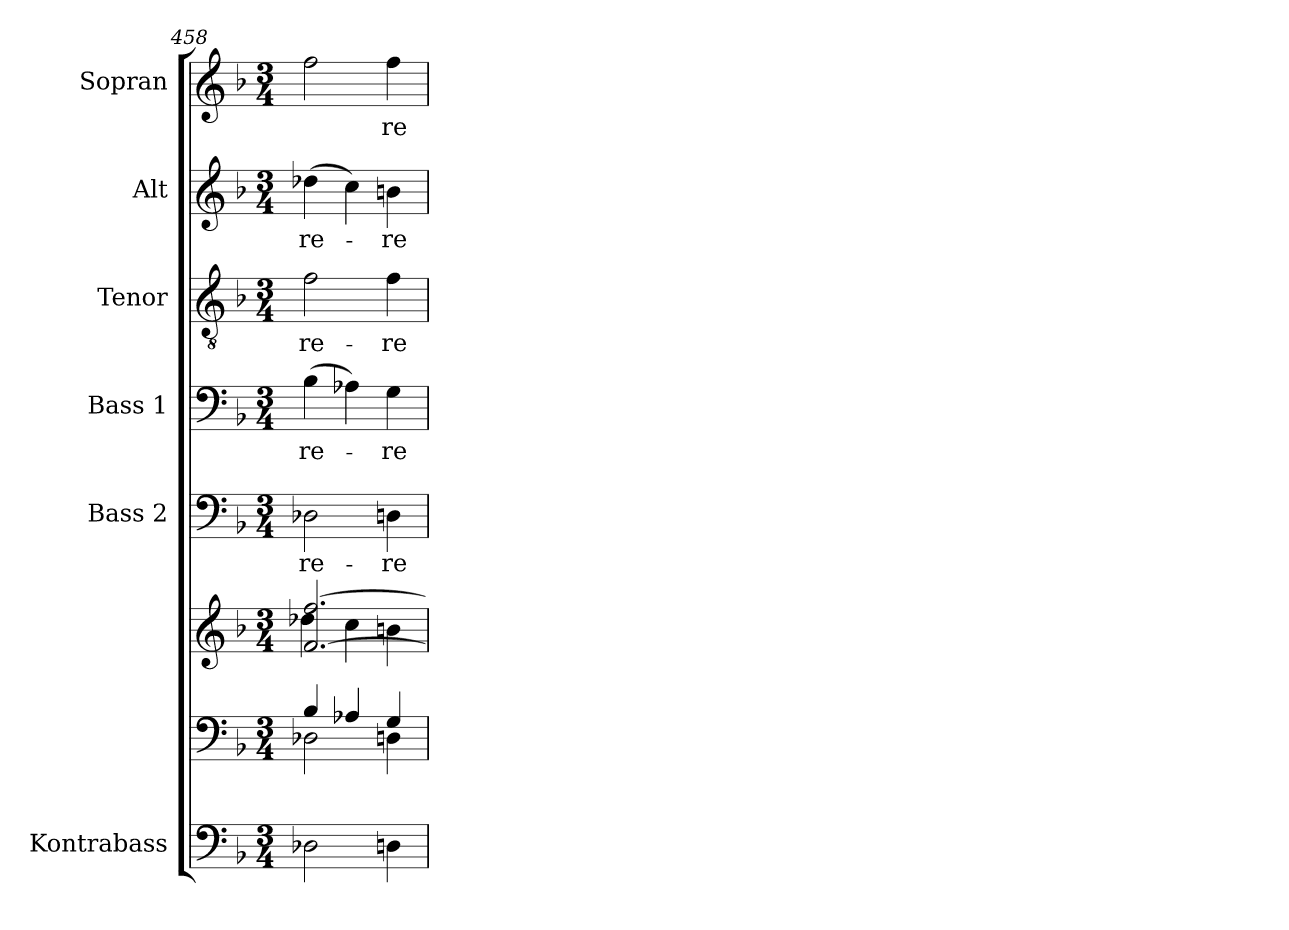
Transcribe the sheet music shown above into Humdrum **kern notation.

**kern	**kern	**kern	**kern	**text	**kern	**text	**kern	**text	**kern	**text	**kern	**text
*part7	*part6	*part6	*part5	*part5	*part4	*part4	*part3	*part3	*part2	*part2	*part1	*part1
*staff8	*staff7	*staff6	*staff5	*staff5	*staff4	*staff4	*staff3	*staff3	*staff2	*staff2	*staff1	*staff1
*I"Kontrabass	*	*	*I"Bass 2	*	*I"Bass 1	*	*I"Tenor	*	*I"Alt	*	*I"Sopran	*
*I'Kb.	*	*	*I'B. 2	*	*I'B. 1	*	*I'T.	*	*I'A.	*	*I'S.	*
*clefF4	*clefF4	*clefG2	*clefF4	*	*clefF4	*	*clefGv2	*	*clefG2	*	*clefG2	*
*ITrd7c12	*	*	*	*	*	*	*	*	*	*	*	*
*k[b-]	*k[b-]	*k[b-]	*k[b-]	*	*k[b-]	*	*k[b-]	*	*k[b-]	*	*k[b-]	*
*F:	*F:	*F:	*F:	*	*F:	*	*F:	*	*F:	*	*F:	*
*M3/4	*M3/4	*M3/4	*M3/4	*	*M3/4	*	*M3/4	*	*M3/4	*	*M3/4	*
=458	=458	=458	=458	=458	=458	=458	=458	=458	=458	=458	=458	=458
*	*^	*^	*	*	*	*	*	*	*	*	*	*
!	!	!	!	!	!	!LO:LY:b	!	!LO:LY:b	!	!LO:LY:b	!	!LO:LY:b	!	!
2DD-X\	4B-/	2D-X\	[<2.f/ [>2.ff/	4dd-X\	2D-X\	-re-	(>4B-\	-re-	2f\	-re-	(>4dd-X\	-re-	2ff\	.
.	4A-X/	.	.	4cc\	.	.	4A-X\)	.	.	.	4cc\)	.	.	.
!	!	!	!	!	!	!LO:LY:b	!	!LO:LY:b	!	!LO:LY:b	!	!LO:LY:b	!	!LO:LY:b
4DDn\	4G/	4Dn\	.	4bn\	4Dn\	-re	4G\	-re	4f\	-re	4bn\	-re	4ff\	-re
*	*v	*v	*	*	*	*	*	*	*	*	*	*	*	*
*	*	*v	*v	*	*	*	*	*	*	*	*	*	*
=	=	=	=	=	=	=	=	=	=	=	=	=
*-	*-	*-	*-	*-	*-	*-	*-	*-	*-	*-	*-	*-
